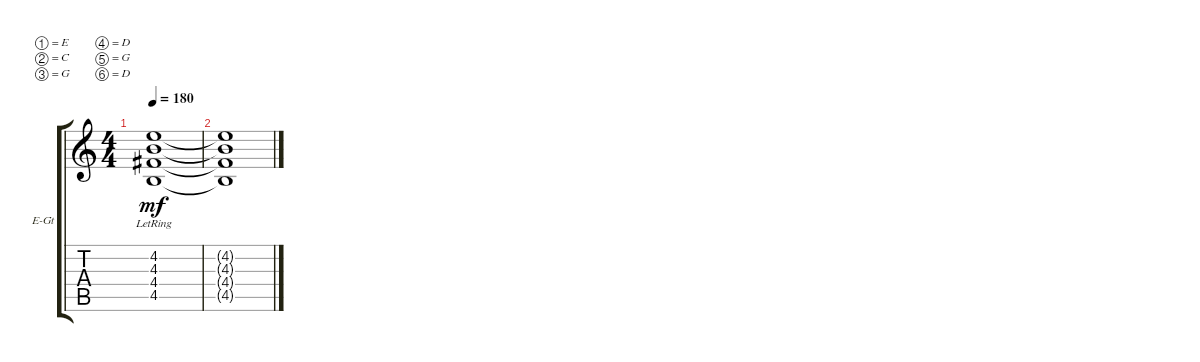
\defaultSystemsLayout 4
\bracketExtendMode groupsimilarinstruments
\firstSystemTrackNameOrientation horizontal
\otherSystemsTrackNameOrientation horizontal
\track ("Гитара (Лек) Г" "E-Gt") {instrument overdrivenguitar}
\staff {score tabs}
\tuning (E4 C4 G3 D3 G2 D2)
\ts (4 4)
\tempo 180
\clef g2
\scale
0.333333
\ks c
(4.5{lr} 4.4{lr} 4.3{lr} 4.2{lr}).1{dy mf} |
\scale
0.333333 (4.5{t} 4.4{t} 4.3{t} 4.2{t}).1 |
\scale
0.333333 |
\scale
0.333333 |
\scale
0.333333 |
\scale
0.333333 |
\scale
0.333333 |
\scale
0.333333 |
\scale
0.333333 |
\scale
0.333333 |
\scale
0.333333 |
\scale
0.333333 |
\scale
0.333333 |
\scale
0.333333 |
\scale
0.333333 |
\scale
0.333333
